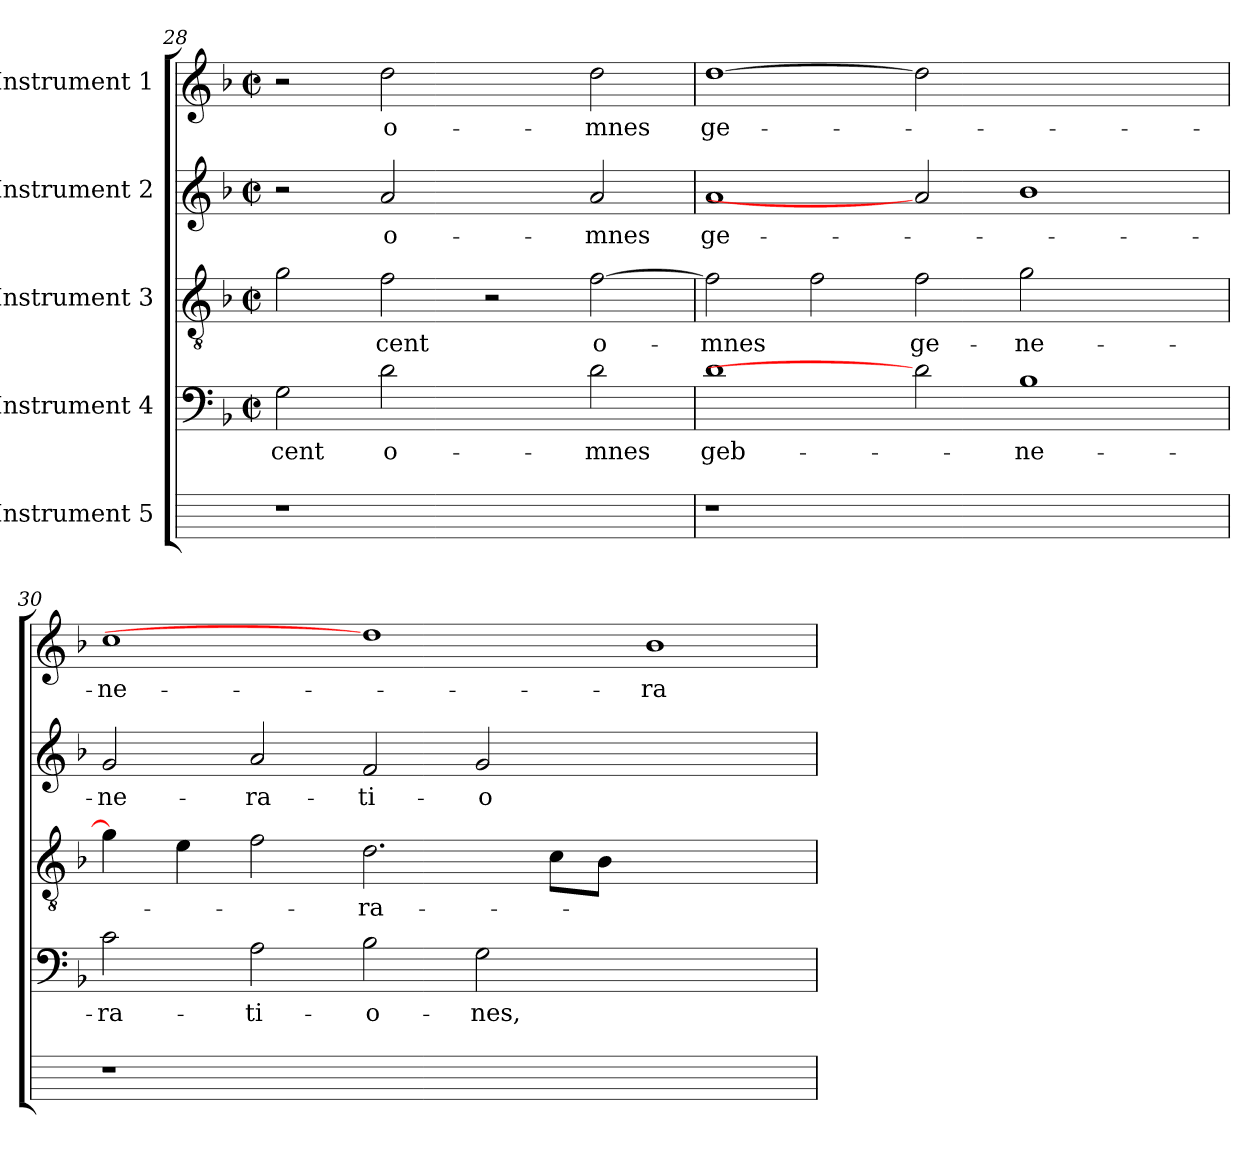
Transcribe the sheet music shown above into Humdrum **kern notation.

**kern	**kern	**text	**kern	**text	**kern	**text	**kern	**text
*part5	*part4	*part4	*part3	*part3	*part2	*part2	*part1	*part1
*staff5	*staff4	*staff4	*staff3	*staff3	*staff2	*staff2	*staff1	*staff1
*I"Instrument 5	*I"Instrument 4	*	*I"Instrument 3	*	*I"Instrument 2	*	*I"Instrument 1	*
*	*clefF4	*	*clefGv2	*	*clefG2	*	*clefG2	*
*ITrd-3c-5	*	*	*	*	*	*	*ITrd-3c-5	*
*	*k[b-]	*	*k[b-]	*	*k[b-]	*	*k[b-e-]	*
*	*F:	*	*F:	*	*F:	*	*B-:	*
*	*M2/2	*	*M2/2	*	*M2/2	*	*M2/2	*
*	*met(c|)	*	*met(c|)	*	*met(c|)	*	*met(c|)	*
=28	=28	=28	=28	=28	=28	=28	=28	=28
!	!	!LO:LY:b:cj	!	!	!	!	!	!
1r	2G\	-cent	2g\	.	2r	.	2r	.
!	!	!LO:LY:b:rj	!	!LO:LY:b:cj	!	!LO:LY:b:rj	!	!LO:LY:b:rj
.	[2d	o-	2f\	-cent	[2a	o-	[2gg	o-
1ryy	2ryy	.	2r	.	2ryy	.	2ryy	.
!	!	!LO:LY:b:cj	!	!LO:LY:b:cj	!	!LO:LY:b:cj	!	!LO:LY:b:cj
.	2d\	-mnes	[>2f\	o-	2a/	-mnes	2gg\	-mnes
=29	=29	=29	=29	=29	=29	=29	=29	=29
!	!	!LO:LY:b:cj	!	!LO:LY:b	!	!LO:LY:b:cj	!	!LO:LY:b:rj
1r	1d	geb-	2f\]	-mnes	1a	ge-	[1gg	ge-
.	.	.	2f\	.	.	.	.	.
!	!	!	!	!LO:LY:b:cj	!	!	!	!
1.ryy	2d]	.	2f\	ge-	2a]	.	2gg]	.
!	!	!LO:LY:b:cj	!	!LO:LY:b:cj	!	!	!	!
.	1B-	-ne-	[>2g\	-ne-	1b-	.	1ryy	.
.	.	.	2ryy	.	.	.	.	.
=30	=30	=30	=30	=30	=30	=30	=30	=30
!	!	!LO:LY:b:cj	!	!	!	!LO:LY:b:cj	!	!LO:LY:b:cj
1r	2c\	-ra-	4g\]	.	2g/	-ne-	1ff	-ne-
.	.	.	4e\	.	.	.	.	.
!	!	!LO:LY:b:cj	!	!	!	!LO:LY:b:cj	!	!
.	2A\	-ti-	2f\	.	2a/	-ra-	.	.
!	!	!LO:LY:b:cj	!	!LO:LY:b:cj	!	!LO:LY:b:cj	!	!
0ryy	2B-\	-o-	2.d\	-ra-	2f/	-ti-	1gg]	.
!	!	!LO:LY:b	!	!	!	!LO:LY:b:cj	!	!
.	[>2G\	-nes,	.	.	[<2g/	-o-	.	.
.	.	.	8c\L	.	.	.	.	.
.	.	.	8B-\J	.	.	.	.	.
!	!	!	!	!	!	!	!	!LO:LY:b:cj
.	1ryy	.	1ryy	.	1ryy	.	[>1ee-	-ra-
=	=	=	=	=	=	=	=	=
*-	*-	*-	*-	*-	*-	*-	*-	*-
